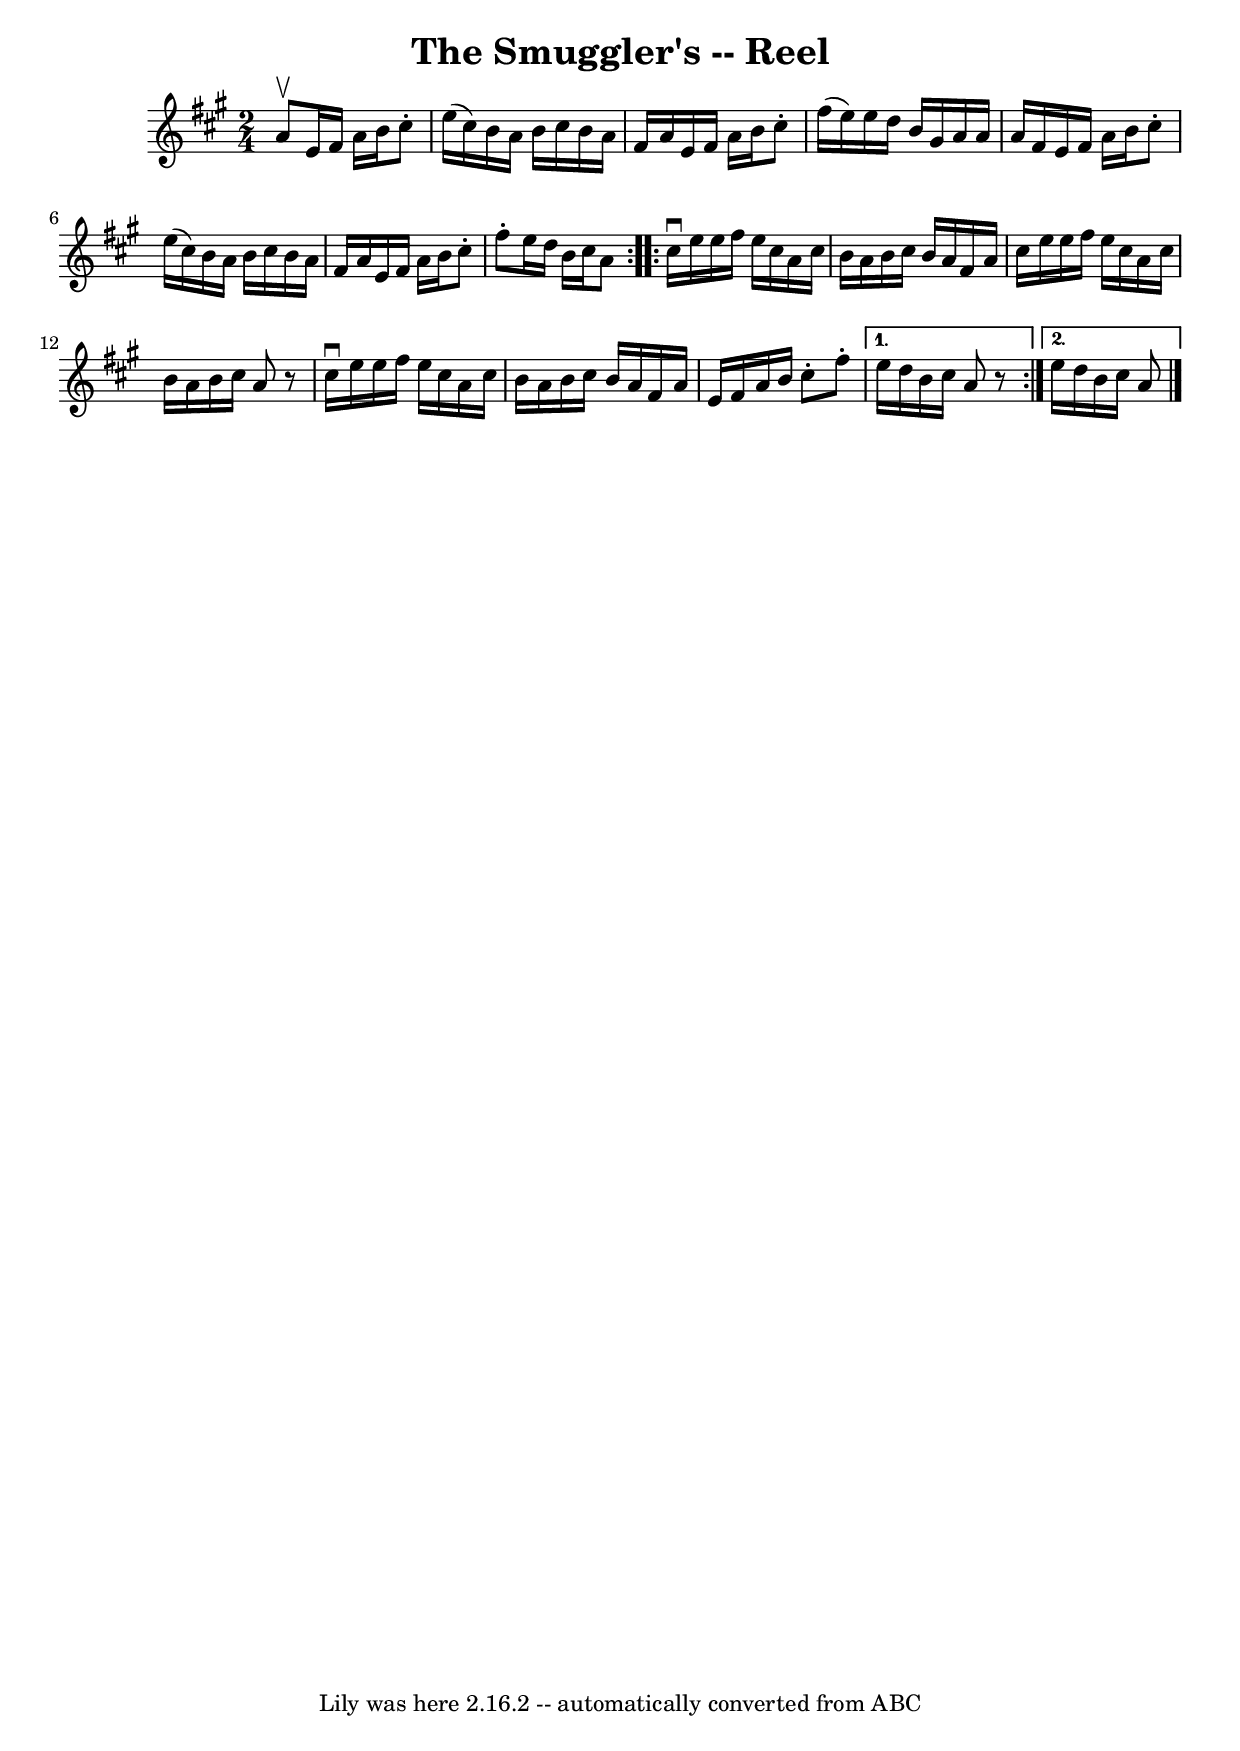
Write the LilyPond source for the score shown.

\version "2.16.2"
\include "Mammoth.ily"
\header {
  %% book = "Ryan's Mammoth Collection"
  crossRefNumber = "1"
  footnotes = "\\\\"
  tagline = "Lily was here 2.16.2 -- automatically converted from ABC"
  title = "The Smuggler's -- Reel"

}
voicedefault =  {



  \repeat volta 2 {

    \time 2/4 
    \key a \major a'8^\upbow |
    e'16 fis'16 a'16    
    b'16 cis''8 -. e''16 (cis''16)   |
    b'16 a'16 b'16    
    cis''16 b'16 a'16 fis'16 a'16    |
    e'16 fis'16 a'16  
    b'16 cis''8 -. fis''16 (e''16)   |
    e''16 d''16 b'16 
    gis'16 a'16 a'16 a'16 fis'16    |
    e'16 fis'16    
    a'16 b'16 cis''8 -. e''16 (cis''16)   |
    b'16 a'16    
    b'16 cis''16 b'16 a'16 fis'16 a'16    |
    e'16 fis'16  
    a'16 b'16 cis''8 -. fis''8 -.   |
    e''16 d''16 b'16    
    cis''16 a'8  
  }     
  \repeat volta 2 {
    cis''16^\downbow e''16 e''16    
    fis''16 e''16 cis''16 a'16 cis''16    |
    b'16 a'16    
    b'16 cis''16 b'16 a'16 fis'16 a'16    |
    cis''16    
    e''16 e''16 fis''16 e''16 cis''16 a'16 cis''16    |
    
    b'16 a'16 b'16 cis''16 a'8    r8   |
    cis''16^\downbow   
    e''16 e''16 fis''16 e''16 cis''16 a'16 cis''16    |
    
    b'16 a'16 b'16 cis''16 b'16 a'16 fis'16 a'16    |
    
    e'16 fis'16 a'16 b'16 cis''8 -. fis''8 -.   
  } \alternative{{  
    e''16 d''16 b'16 cis''16 a'8    r8   
  } { e''16 d''16 b'16  
      cis''16 a'8  \bar "|."   
    }
	       }

}

\score{
  <<

    \context Staff="default"
    {
      \voicedefault 
      
    }

  >>
  \layout {
    
  }
  \midi {
  }

}
